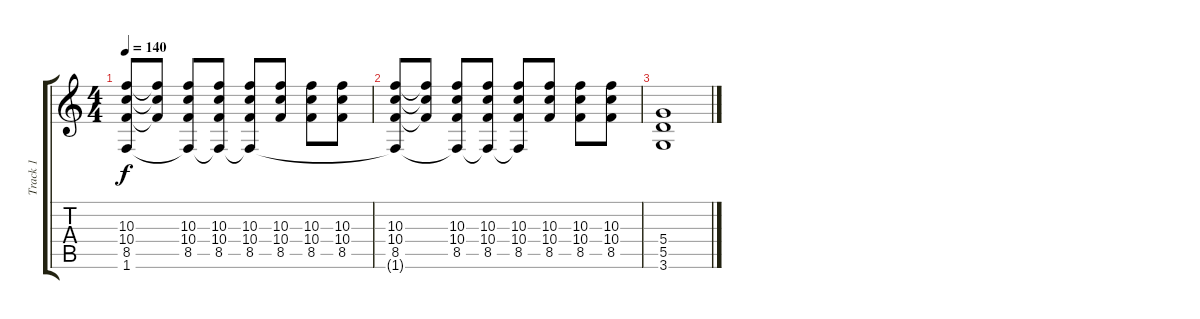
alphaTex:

\track ("Track 1" "Track 1") {instrument distortionguitar}
\staff {score tabs}
\tuning (E4 B3 G3 D3 A2 E2) {hide}
\ts (4 4)
\tempo 140
\clef g2
\ks c
(10.3 10.4 8.5 1.6{t}).8{dy f} (10.3{t} 10.4{t} 8.5{t}).8 (10.3 10.4 8.5 1.6{t}).8 (10.3 10.4 8.5 1.6{t}).8 (10.3 10.4 8.5 1.6{t}).8 (10.3 10.4 8.5).8 (10.3 10.4 8.5).8 (10.3 10.4 8.5).8 |
(10.3 10.4 8.5 1.6{t}).8 (10.3{t} 10.4{t} 8.5{t}).8 (10.3 10.4 8.5 1.6{t}).8 (10.3 10.4 8.5 1.6{t}).8 (10.3 10.4 8.5 1.6{t}).8 (10.3 10.4 8.5).8 (10.3 10.4 8.5).8 (10.3 10.4 8.5).8 |
(5.4 5.5 3.6).1
